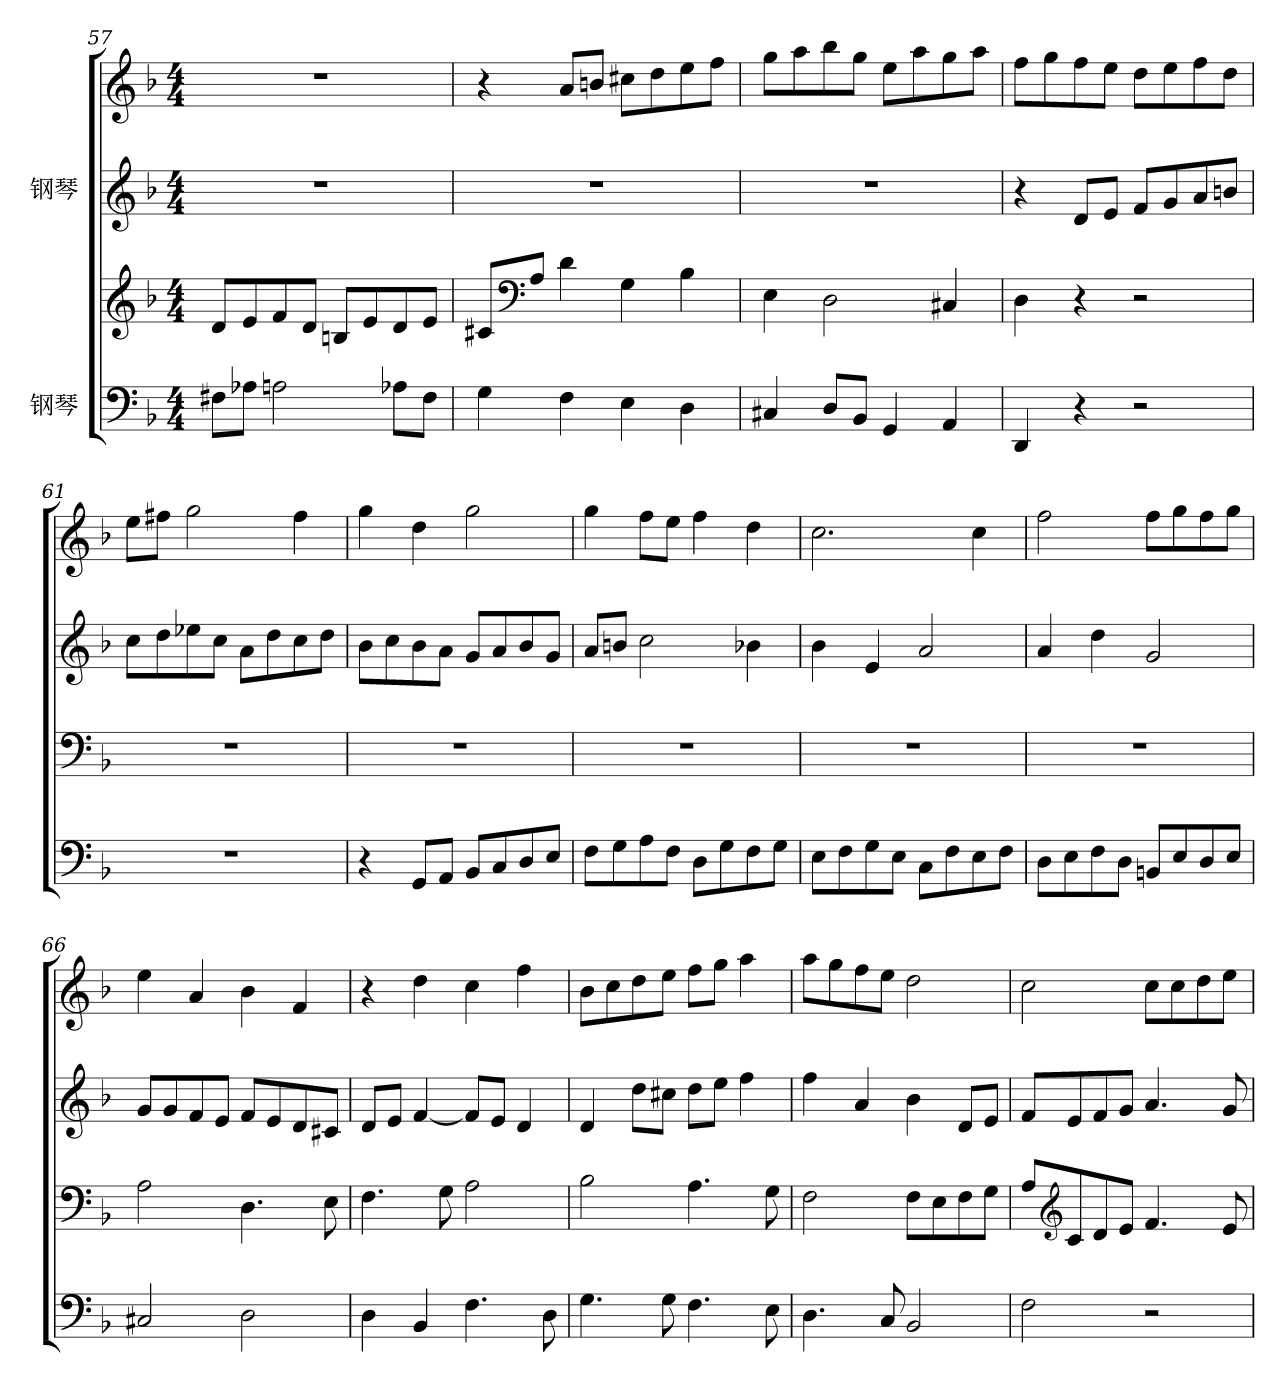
**kern	**kern	**kern	**kern
*part2	*part2	*part1	*part1
*staff4	*staff3	*staff2	*staff1
*I"钢琴	*	*I"钢琴	*
*clefF4	*clefG2	*clefG2	*clefG2
*k[b-]	*k[b-]	*k[b-]	*k[b-]
*M4/4	*M4/4	*M4/4	*M4/4
=57	=57	=57	=57
8F#X\L	8d/L	1r	1r
8A-X\J	8e/	.	.
2An\	8f/	.	.
.	8d/J	.	.
.	8Bn/L	.	.
.	8e/	.	.
8A-X\L	8d/	.	.
8F#\J	8e/J	.	.
!!LO:PB:g=z
=58	=58	=58	=58
4G\	8c#X/L	1r	4r
*	*clefF4	*	*
.	8A/J	.	.
4F\	4d\	.	8a/L
.	.	.	8bn/J
4E\	4G\	.	8cc#X\L
.	.	.	8dd\
4D\	4B-\	.	8ee\
.	.	.	8ff\J
=59	=59	=59	=59
4C#X/	4E\	1r	8gg\L
.	.	.	8aa\
8D/L	2D\	.	8bb-\
8BB-/J	.	.	8gg\J
4GG/	.	.	8ee\L
.	.	.	8aa\
4AA/	4C#X/	.	8gg\
.	.	.	8aa\J
=60	=60	=60	=60
4DD/	4D\	4r	8ff\L
.	.	.	8gg\
4r	4r	8d/L	8ff\
.	.	8e/J	8ee\J
2r	2r	8f/L	8dd\L
.	.	8g/	8ee\
.	.	8a/	8ff\
.	.	8bn/J	8dd\J
=61	=61	=61	=61
1r	1r	8cc\L	8ee\L
.	.	8dd\	8ff#X\J
.	.	8ee-X\	2gg\
.	.	8cc\J	.
.	.	8a\L	.
.	.	8dd\	.
.	.	8cc\	4ff#\
.	.	8dd\J	.
!!LO:LB:g=z
=62	=62	=62	=62
4r	1r	8b-\L	4gg\
.	.	8cc\	.
8GG/L	.	8b-\	4dd\
8AA/J	.	8a\J	.
8BB-/L	.	8g/L	2gg\
8C/	.	8a/	.
8D/	.	8b-/	.
8E/J	.	8g/J	.
=63	=63	=63	=63
8F\L	1r	8a/L	4gg\
8G\	.	8bn/J	.
8A\	.	2cc\	8ff\L
8F\J	.	.	8ee\J
8D\L	.	.	4ff\
8G\	.	.	.
8F\	.	4b-X\	4dd\
8G\J	.	.	.
=64	=64	=64	=64
8E\L	1r	4b-\	2.cc\
8F\	.	.	.
8G\	.	4e/	.
8E\J	.	.	.
8C\L	.	2a/	.
8F\	.	.	.
8E\	.	.	4cc\
8F\J	.	.	.
=65	=65	=65	=65
8D\L	1r	4a/	2ff\
8E\	.	.	.
8F\	.	4dd\	.
8D\J	.	.	.
8BBn/L	.	2g/	8ff\L
8E/	.	.	8gg\
8D/	.	.	8ff\
8E/J	.	.	8gg\J
!!LO:LB:g=z
=66	=66	=66	=66
2C#X/	2A\	8g/L	4ee\
.	.	8g/	.
.	.	8f/	4a/
.	.	8e/J	.
2D\	4.D\	8f/L	4b-\
.	.	8e/	.
.	.	8d/	4f/
.	8E\	8c#X/J	.
=67	=67	=67	=67
4D\	4.F\	8d/L	4r
.	.	8e/J	.
4BB-/	.	[4f/	4dd\
.	8G\	.	.
4.F\	2A\	8f/L]	4cc\
.	.	8e/J	.
.	.	4d/	4ff\
8D\	.	.	.
=68	=68	=68	=68
4.G\	2B-\	4d/	8b-\L
.	.	.	8cc\
.	.	8dd\L	8dd\
8G\	.	8cc#X\J	8ee\J
4.F\	4.A\	8dd\L	8ff\L
.	.	8ee\J	8gg\J
.	.	4ff\	4aa\
8E\	8G\	.	.
=69	=69	=69	=69
4.D\	2F\	4ff\	8aa\L
.	.	.	8gg\
.	.	4a/	8ff\
8C/	.	.	8ee\J
2BB-/	8F\L	4b-\	2dd\
.	8E\	.	.
.	8F\	8d/L	.
.	8G\J	8e/J	.
!!LO:PB:g=z
=70	=70	=70	=70
2F\	8A/L	8f/L	2cc\
*	*clefG2	*	*
.	8c/	8e/	.
.	8d/	8f/	.
.	8e/J	8g/J	.
2r	4.f/	4.a/	8cc\L
.	.	.	8cc\
.	.	.	8dd\
.	8e/	8g/	8ee\J
=	=	=	=
*-	*-	*-	*-
